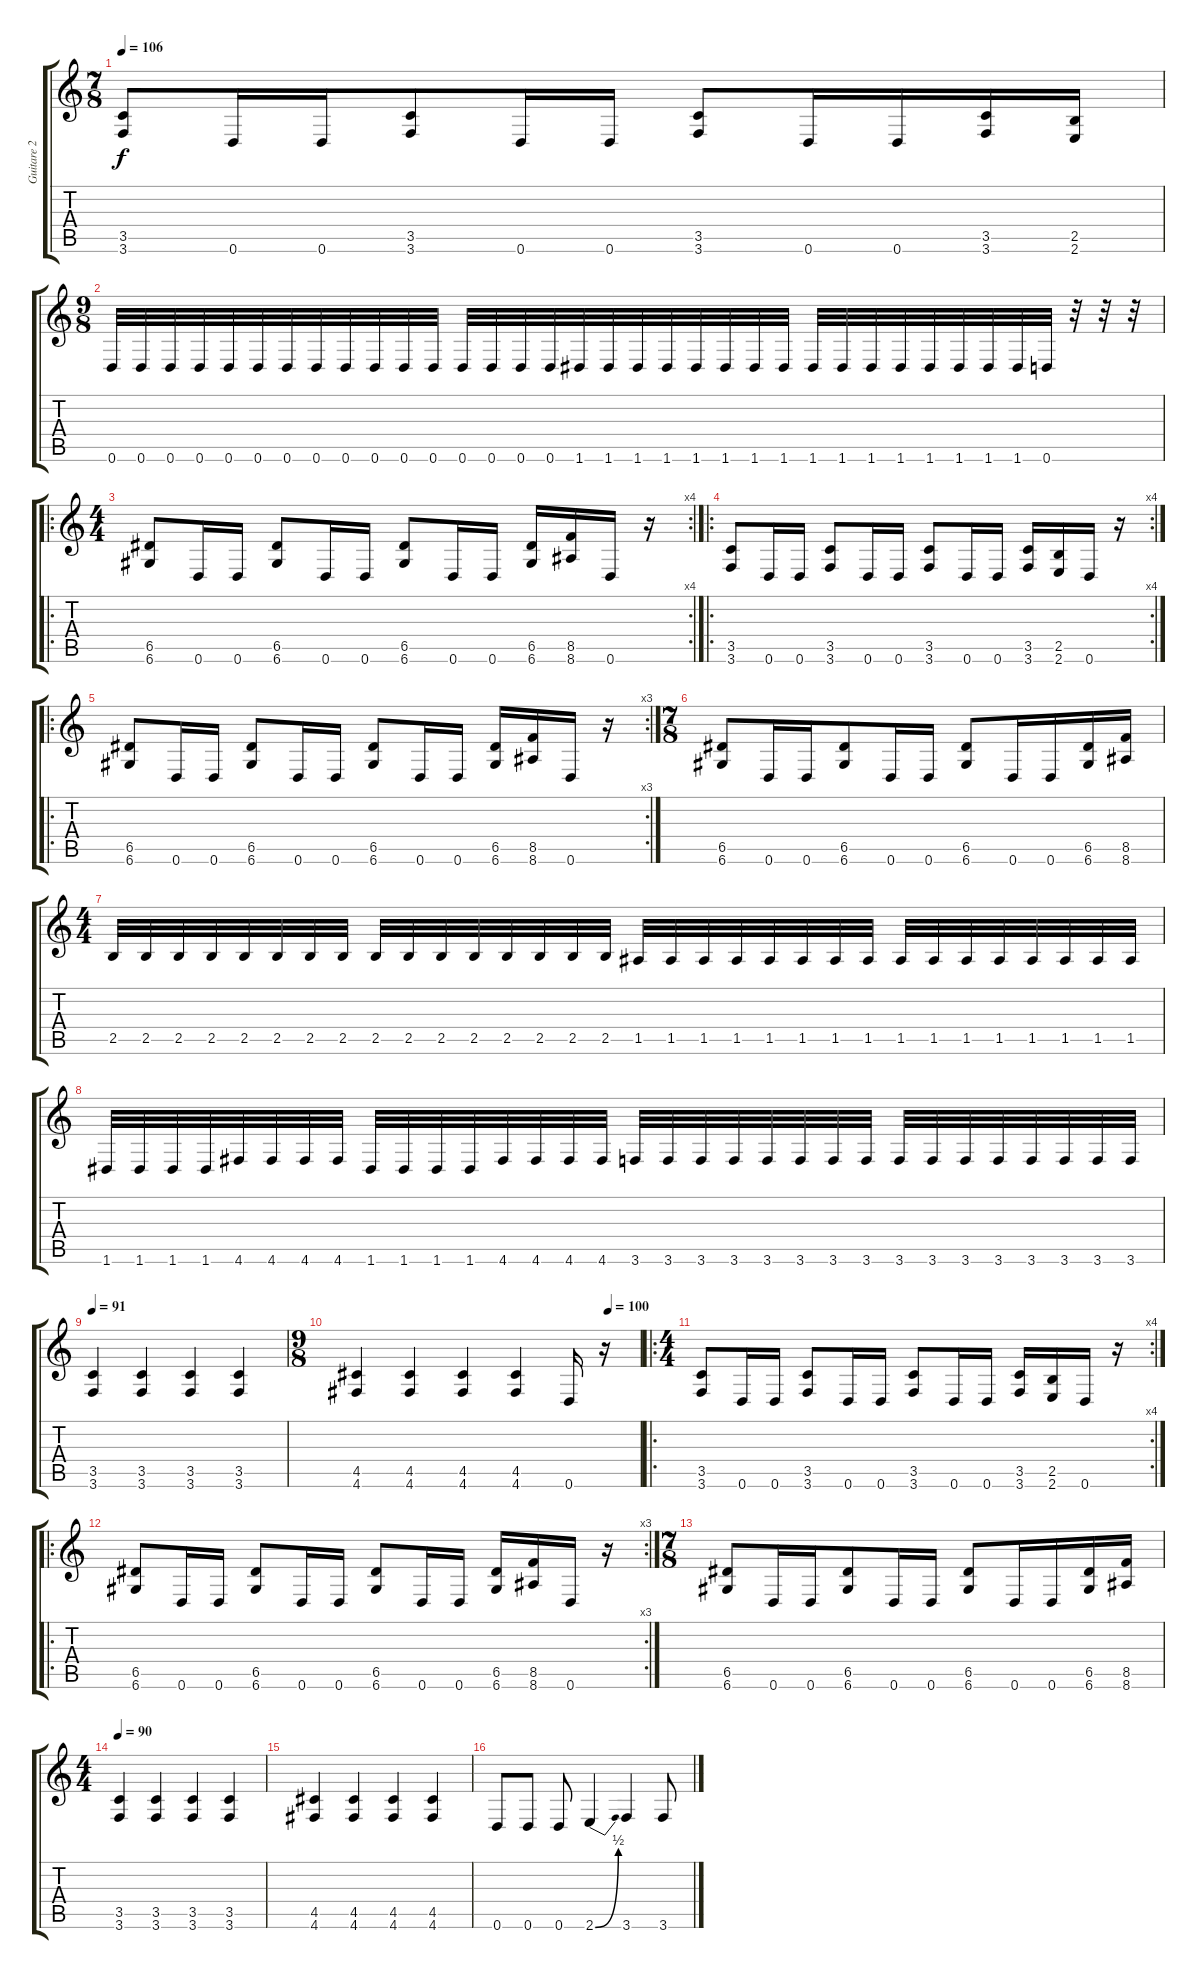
\track ("Guitare 2" "Guitare 2") {instrument overdrivenguitar}
\staff {score tabs}
\tuning (E4 B3 G3 D3 A2 D2) {hide}
\ts (7 8)
\tempo 106
\clef g2
\ks c
(3.5 3.6).8{dy f} 0.6.16 0.6.16 (3.5 3.6).8 0.6.16 0.6.16 (3.5 3.6).8 0.6.16 0.6.16 (3.5 3.6).16 (2.5 2.6).16 |
\ts (9 8)
0.6.32 0.6.32 0.6.32 0.6.32 0.6.32 0.6.32 0.6.32 0.6.32 0.6.32 0.6.32 0.6.32 0.6.32 0.6.32 0.6.32 0.6.32 0.6.32 1.6.32 1.6.32 1.6.32 1.6.32 1.6.32 1.6.32 1.6.32 1.6.32 1.6.32 1.6.32 1.6.32 1.6.32 1.6.32 1.6.32 1.6.32 1.6.32 0.6.32 r.32 r.32 r.32 |
\ro
\rc 4
\ts (4 4)
(6.5 6.6).8 0.6.16 0.6.16 (6.5 6.6).8 0.6.16 0.6.16 (6.5 6.6).8 0.6.16 0.6.16 (6.5 6.6).16 (8.5 8.6).16 0.6.16 r.16 |
\ro
\rc 4
(3.5 3.6).8 0.6.16 0.6.16 (3.5 3.6).8 0.6.16 0.6.16 (3.5 3.6).8 0.6.16 0.6.16 (3.5 3.6).16 (2.5 2.6).16 0.6.16 r.16 |
\ro
\rc 3
(6.5 6.6).8 0.6.16 0.6.16 (6.5 6.6).8 0.6.16 0.6.16 (6.5 6.6).8 0.6.16 0.6.16 (6.5 6.6).16 (8.5 8.6).16 0.6.16 r.16 |
\ts (7 8)
(6.5 6.6).8 0.6.16 0.6.16 (6.5 6.6).8 0.6.16 0.6.16 (6.5 6.6).8 0.6.16 0.6.16 (6.5 6.6).16 (8.5 8.6).16 |
\ts (4 4)
2.5.32 2.5.32 2.5.32 2.5.32 2.5.32 2.5.32 2.5.32 2.5.32 2.5.32 2.5.32 2.5.32 2.5.32 2.5.32 2.5.32 2.5.32 2.5.32 1.5.32 1.5.32 1.5.32 1.5.32 1.5.32 1.5.32 1.5.32 1.5.32 1.5.32 1.5.32 1.5.32 1.5.32 1.5.32 1.5.32 1.5.32 1.5.32 |
1.6.32 1.6.32 1.6.32 1.6.32 4.6.32 4.6.32 4.6.32 4.6.32 1.6.32 1.6.32 1.6.32 1.6.32 4.6.32 4.6.32 4.6.32 4.6.32 3.6.32 3.6.32 3.6.32 3.6.32 3.6.32 3.6.32 3.6.32 3.6.32 3.6.32 3.6.32 3.6.32 3.6.32 3.6.32 3.6.32 3.6.32 3.6.32 |
\tempo 91
(3.5 3.6).4 (3.5 3.6).4 (3.5 3.6).4 (3.5 3.6).4 |
\ts (9 8)
\tempo (100 0.8888888888888888)
(4.5 4.6).4 (4.5 4.6).4 (4.5 4.6).4 (4.5 4.6).4 0.6.16 r.16 |
\ro
\rc 4
\ts (4 4)
(3.5 3.6).8 0.6.16 0.6.16 (3.5 3.6).8 0.6.16 0.6.16 (3.5 3.6).8 0.6.16 0.6.16 (3.5 3.6).16 (2.5 2.6).16 0.6.16 r.16 |
\ro
\rc 3
(6.5 6.6).8 0.6.16 0.6.16 (6.5 6.6).8 0.6.16 0.6.16 (6.5 6.6).8 0.6.16 0.6.16 (6.5 6.6).16 (8.5 8.6).16 0.6.16 r.16 |
\ts (7 8)
(6.5 6.6).8 0.6.16 0.6.16 (6.5 6.6).8 0.6.16 0.6.16 (6.5 6.6).8 0.6.16 0.6.16 (6.5 6.6).16 (8.5 8.6).16 |
\ts (4 4)
\tempo 90
(3.5 3.6).4 (3.5 3.6).4 (3.5 3.6).4 (3.5 3.6).4 |
(4.5 4.6).4 (4.5 4.6).4 (4.5 4.6).4 (4.5 4.6).4 |
0.6.8 0.6.8 0.6.8 2.6{be (bend 0 0 60 2)}.4 3.6.4 3.6.8
